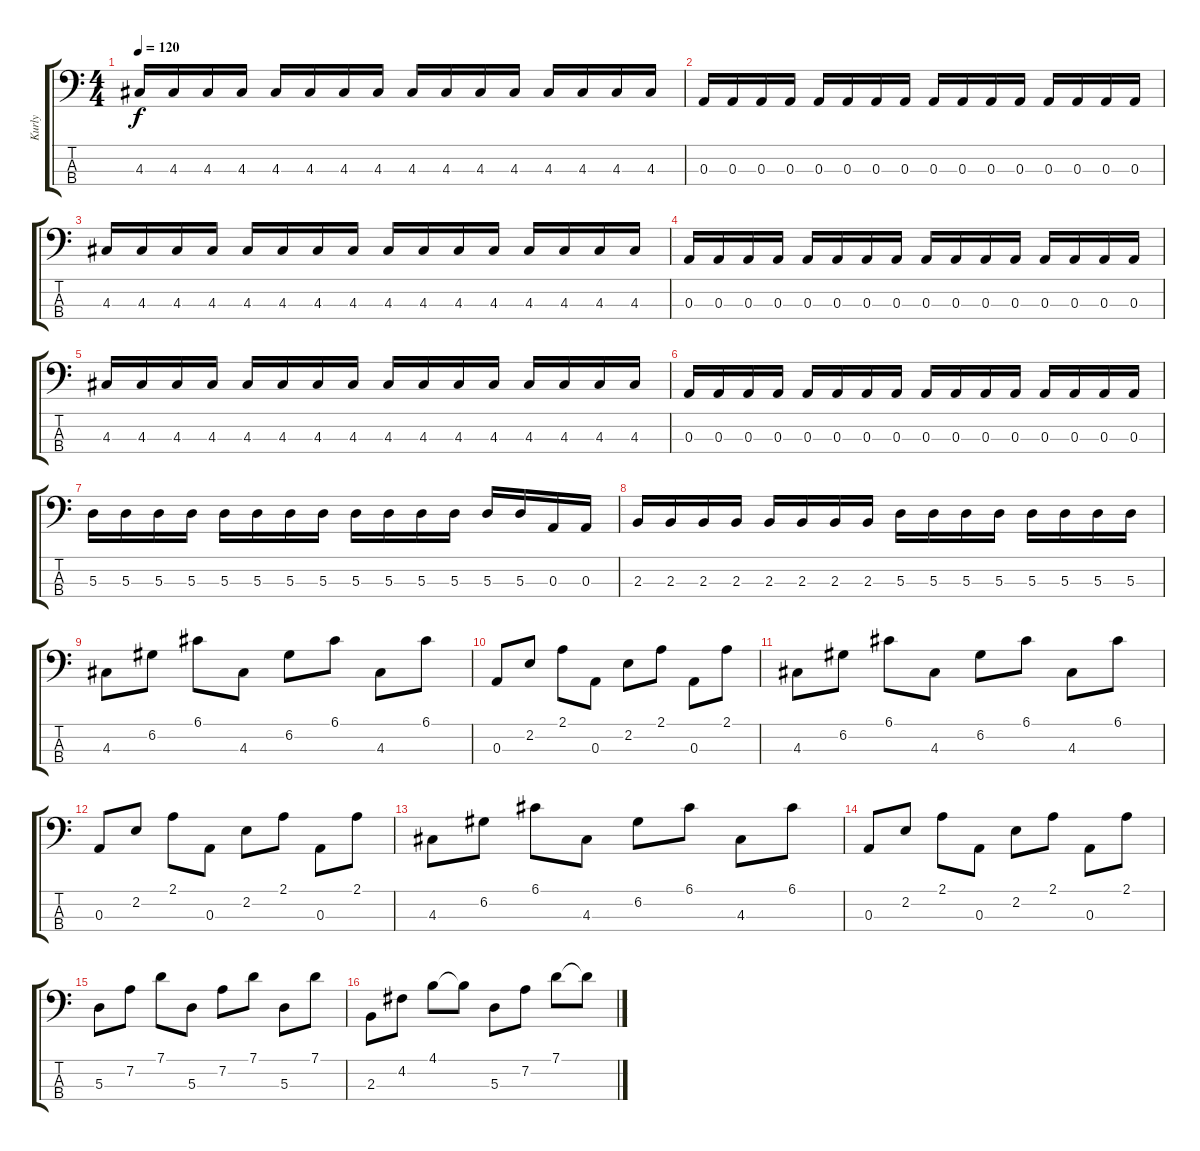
\track ("Kurly" "Kurly") {instrument electricbassfinger}
\staff {score tabs}
\tuning (G2 D2 A1 E1) {hide}
\ts (4 4)
\tempo 120
\clef f4
\ks c
4.3.16{dy f} 4.3.16 4.3.16 4.3.16 4.3.16 4.3.16 4.3.16 4.3.16 4.3.16 4.3.16 4.3.16 4.3.16 4.3.16 4.3.16 4.3.16 4.3.16 |
0.3.16 0.3.16 0.3.16 0.3.16 0.3.16 0.3.16 0.3.16 0.3.16 0.3.16 0.3.16 0.3.16 0.3.16 0.3.16 0.3.16 0.3.16 0.3.16 |
4.3.16 4.3.16 4.3.16 4.3.16 4.3.16 4.3.16 4.3.16 4.3.16 4.3.16 4.3.16 4.3.16 4.3.16 4.3.16 4.3.16 4.3.16 4.3.16 |
0.3.16 0.3.16 0.3.16 0.3.16 0.3.16 0.3.16 0.3.16 0.3.16 0.3.16 0.3.16 0.3.16 0.3.16 0.3.16 0.3.16 0.3.16 0.3.16 |
4.3.16 4.3.16 4.3.16 4.3.16 4.3.16 4.3.16 4.3.16 4.3.16 4.3.16 4.3.16 4.3.16 4.3.16 4.3.16 4.3.16 4.3.16 4.3.16 |
0.3.16 0.3.16 0.3.16 0.3.16 0.3.16 0.3.16 0.3.16 0.3.16 0.3.16 0.3.16 0.3.16 0.3.16 0.3.16 0.3.16 0.3.16 0.3.16 |
5.3.16 5.3.16 5.3.16 5.3.16 5.3.16 5.3.16 5.3.16 5.3.16 5.3.16 5.3.16 5.3.16 5.3.16 5.3.16 5.3.16 0.3.16 0.3.16 |
2.3.16 2.3.16 2.3.16 2.3.16 2.3.16 2.3.16 2.3.16 2.3.16 5.3.16 5.3.16 5.3.16 5.3.16 5.3.16 5.3.16 5.3.16 5.3.16 |
4.3.8 6.2.8 6.1.8 4.3.8 6.2.8 6.1.8 4.3.8 6.1.8 |
0.3.8 2.2.8 2.1.8 0.3.8 2.2.8 2.1.8 0.3.8 2.1.8 |
4.3.8 6.2.8 6.1.8 4.3.8 6.2.8 6.1.8 4.3.8 6.1.8 |
0.3.8 2.2.8 2.1.8 0.3.8 2.2.8 2.1.8 0.3.8 2.1.8 |
4.3.8 6.2.8 6.1.8 4.3.8 6.2.8 6.1.8 4.3.8 6.1.8 |
0.3.8 2.2.8 2.1.8 0.3.8 2.2.8 2.1.8 0.3.8 2.1.8 |
5.3.8 7.2.8 7.1.8 5.3.8 7.2.8 7.1.8 5.3.8 7.1.8 |
2.3.8 4.2.8 4.1.8 4.1{t}.8 5.3.8 7.2.8 7.1.8 7.1{t}.8
